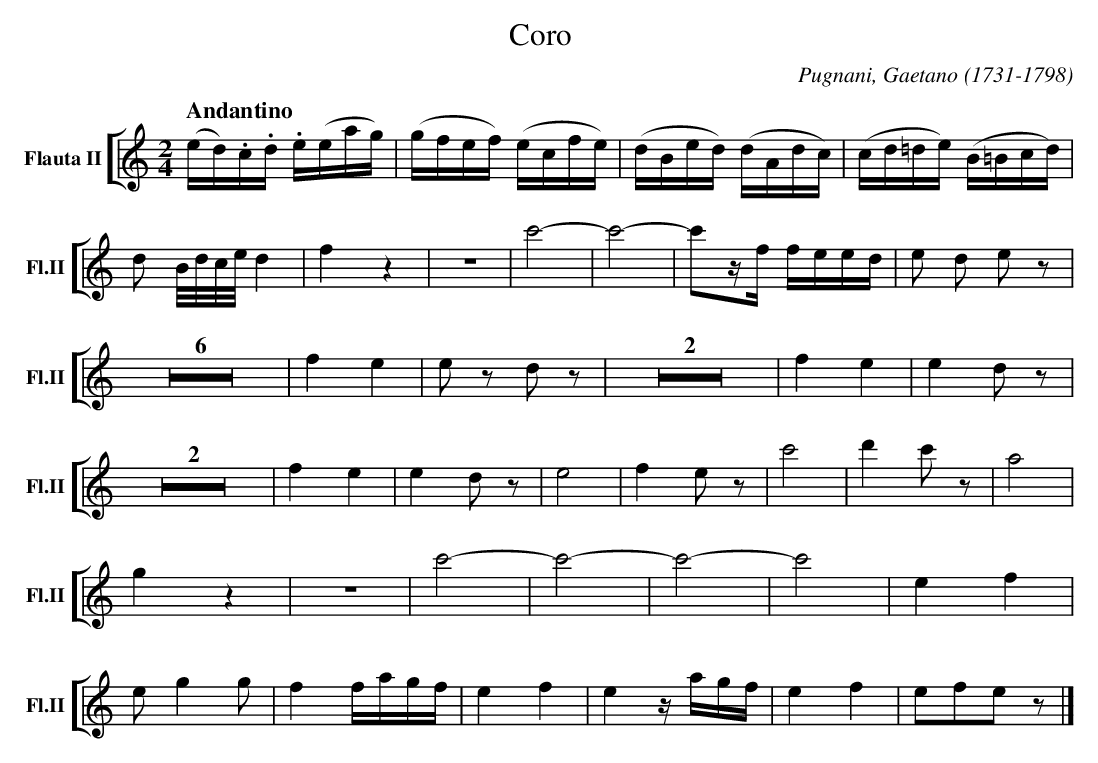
X:1
T:Coro
C:Pugnani, Gaetano (1731-1798)
M:2/4
L:1/4
K:C
V: 6 clef=treble name="Flauta II" sname="Fl.II"
%%staves [( 6 )]
[Q:"Andantino"] [L:1/16] (ed).c.d .e(eag) |(gfef) (ecfe) | (dBed) (dAdc) | (cd=de) (B=Bcd) | d2 B/2d/2c/2e/2 d4 | f4 z4 | Z | c'8- | c'8- | c'2zf feed | e2 d2 e2 z2 | Z6 | f4e4 | e2 z2 d2 z2 | Z2 | f4e4 | e4 d2 z2 | Z2 | f4e4 | e4 d2 z2 | e8 | f4 e2 z2 | c'8 | d'4 c'2 z2 | a8 | g4z4 | Z | c'8- | c'8- | c'8- | c'8 | e4 f4 | e2 g4 g2 | f4 fagf | e4 f4 | e4 zagf | e4 f4 | e2f2e2 z2 |]
